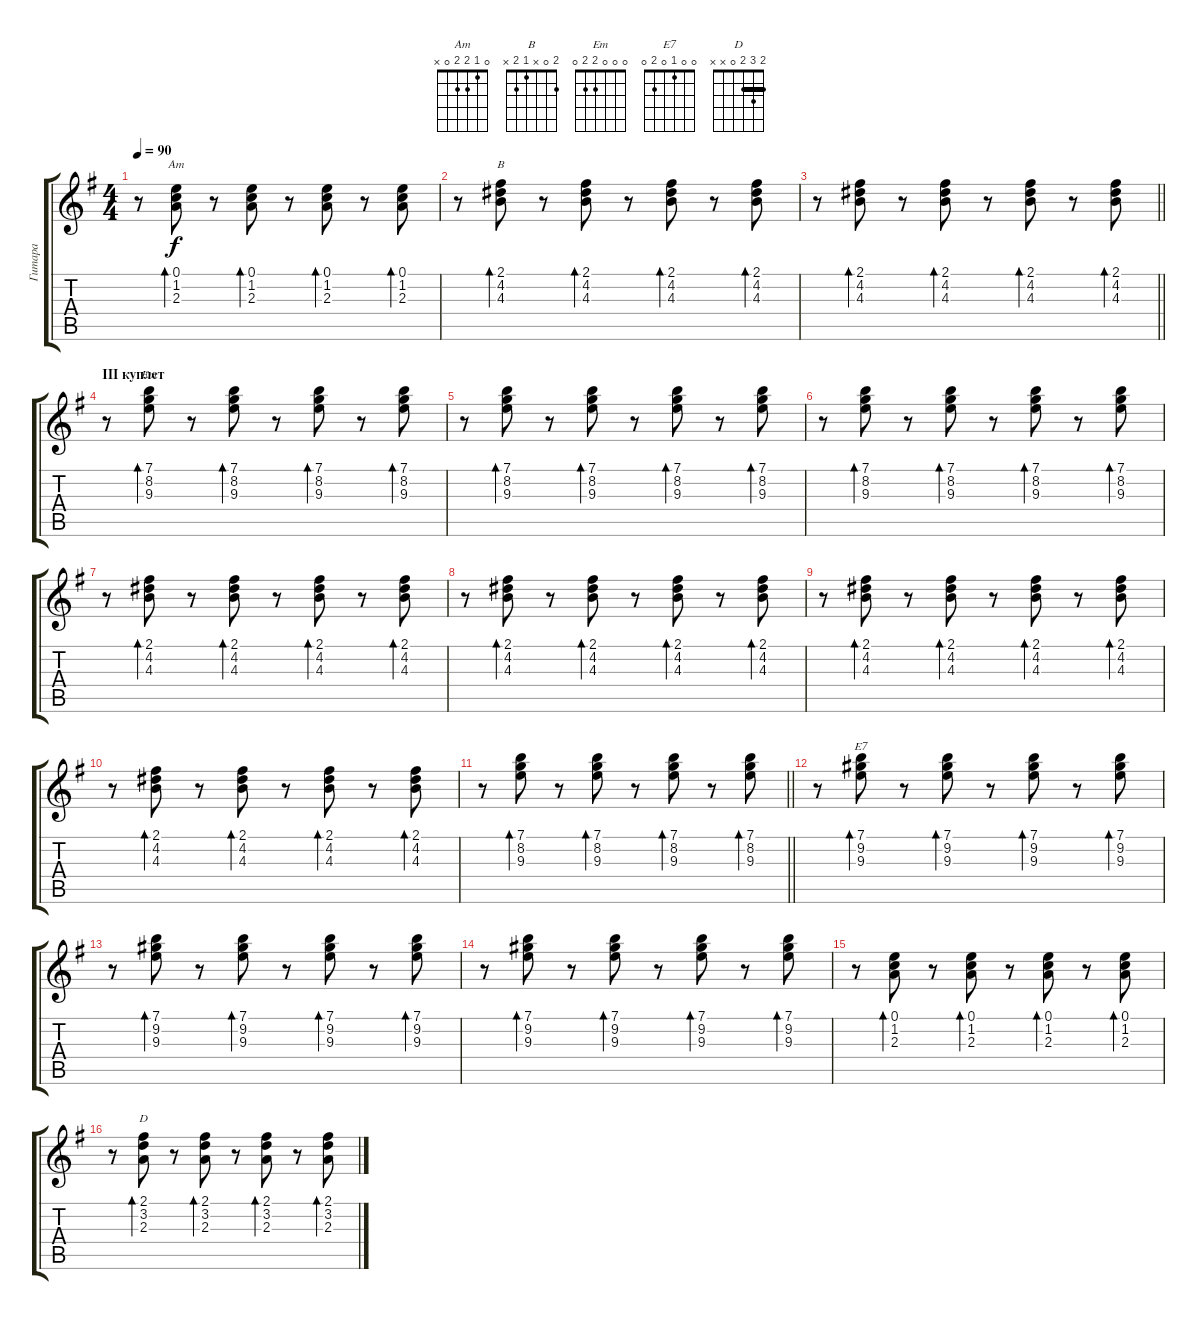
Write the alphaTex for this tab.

\track ("Гитара" "Гитара") {instrument acousticguitarsteel}
\staff {score tabs}
\tuning (E4 B3 G3 D3 A2 E2) {hide}
\chord ("Am" 0 1 2 2 0 x)
\chord ("B" 2 0 x 1 2 x)
\chord ("Em" 0 0 0 2 2 0)
\chord ("E7" 0 0 1 0 2 0)
\chord ("D" 2 3 2 0 x x) {barre 2}
\ts (4 4)
\tempo 90
\clef g2
\ks eminor
r.8{dy f} (0.1 1.2 2.3).8{bd 60 ch "Am"} r.8 (0.1 1.2 2.3).8{bd 60} r.8 (0.1 1.2 2.3).8{bd 60} r.8 (0.1 1.2 2.3).8{bd 60} |
r.8 (2.1 4.2 4.3).8{bd 60 ch "B"} r.8 (2.1 4.2 4.3).8{bd 60} r.8 (2.1 4.2 4.3).8{bd 60} r.8 (2.1 4.2 4.3).8{bd 60} |
\barLineRight lightlight
r.8 (2.1 4.2 4.3).8{bd 60} r.8 (2.1 4.2 4.3).8{bd 60} r.8 (2.1 4.2 4.3).8{bd 60} r.8 (2.1 4.2 4.3).8{bd 60} |
\section ("" "III куплет")
r.8 (7.1 8.2 9.3).8{bd 60 ch "Em"} r.8 (7.1 8.2 9.3).8{bd 60} r.8 (7.1 8.2 9.3).8{bd 60} r.8 (7.1 8.2 9.3).8{bd 60} |
r.8 (7.1 8.2 9.3).8{bd 60} r.8 (7.1 8.2 9.3).8{bd 60} r.8 (7.1 8.2 9.3).8{bd 60} r.8 (7.1 8.2 9.3).8{bd 60} |
r.8 (7.1 8.2 9.3).8{bd 60} r.8 (7.1 8.2 9.3).8{bd 60} r.8 (7.1 8.2 9.3).8{bd 60} r.8 (7.1 8.2 9.3).8{bd 60} |
r.8 (2.1 4.2 4.3).8{bd 60} r.8 (2.1 4.2 4.3).8{bd 60} r.8 (2.1 4.2 4.3).8{bd 60} r.8 (2.1 4.2 4.3).8{bd 60} |
r.8 (2.1 4.2 4.3).8{bd 60} r.8 (2.1 4.2 4.3).8{bd 60} r.8 (2.1 4.2 4.3).8{bd 60} r.8 (2.1 4.2 4.3).8{bd 60} |
r.8 (2.1 4.2 4.3).8{bd 60} r.8 (2.1 4.2 4.3).8{bd 60} r.8 (2.1 4.2 4.3).8{bd 60} r.8 (2.1 4.2 4.3).8{bd 60} |
r.8 (2.1 4.2 4.3).8{bd 60} r.8 (2.1 4.2 4.3).8{bd 60} r.8 (2.1 4.2 4.3).8{bd 60} r.8 (2.1 4.2 4.3).8{bd 60} |
\barLineRight lightlight
r.8 (7.1 8.2 9.3).8{bd 60} r.8 (7.1 8.2 9.3).8{bd 60} r.8 (7.1 8.2 9.3).8{bd 60} r.8 (7.1 8.2 9.3).8{bd 60} |
r.8 (7.1 9.2 9.3).8{bd 60 ch "E7"} r.8 (7.1 9.2 9.3).8{bd 60} r.8 (7.1 9.2 9.3).8{bd 60} r.8 (7.1 9.2 9.3).8{bd 60} |
r.8 (7.1 9.2 9.3).8{bd 60} r.8 (7.1 9.2 9.3).8{bd 60} r.8 (7.1 9.2 9.3).8{bd 60} r.8 (7.1 9.2 9.3).8{bd 60} |
r.8 (7.1 9.2 9.3).8{bd 60} r.8 (7.1 9.2 9.3).8{bd 60} r.8 (7.1 9.2 9.3).8{bd 60} r.8 (7.1 9.2 9.3).8{bd 60} |
r.8 (0.1 1.2 2.3).8{bd 60} r.8 (0.1 1.2 2.3).8{bd 60} r.8 (0.1 1.2 2.3).8{bd 60} r.8 (0.1 1.2 2.3).8{bd 60} |
r.8 (2.1 3.2 2.3).8{bd 60 ch "D"} r.8 (2.1 3.2 2.3).8{bd 60} r.8 (2.1 3.2 2.3).8{bd 60} r.8 (2.1 3.2 2.3).8{bd 60}
